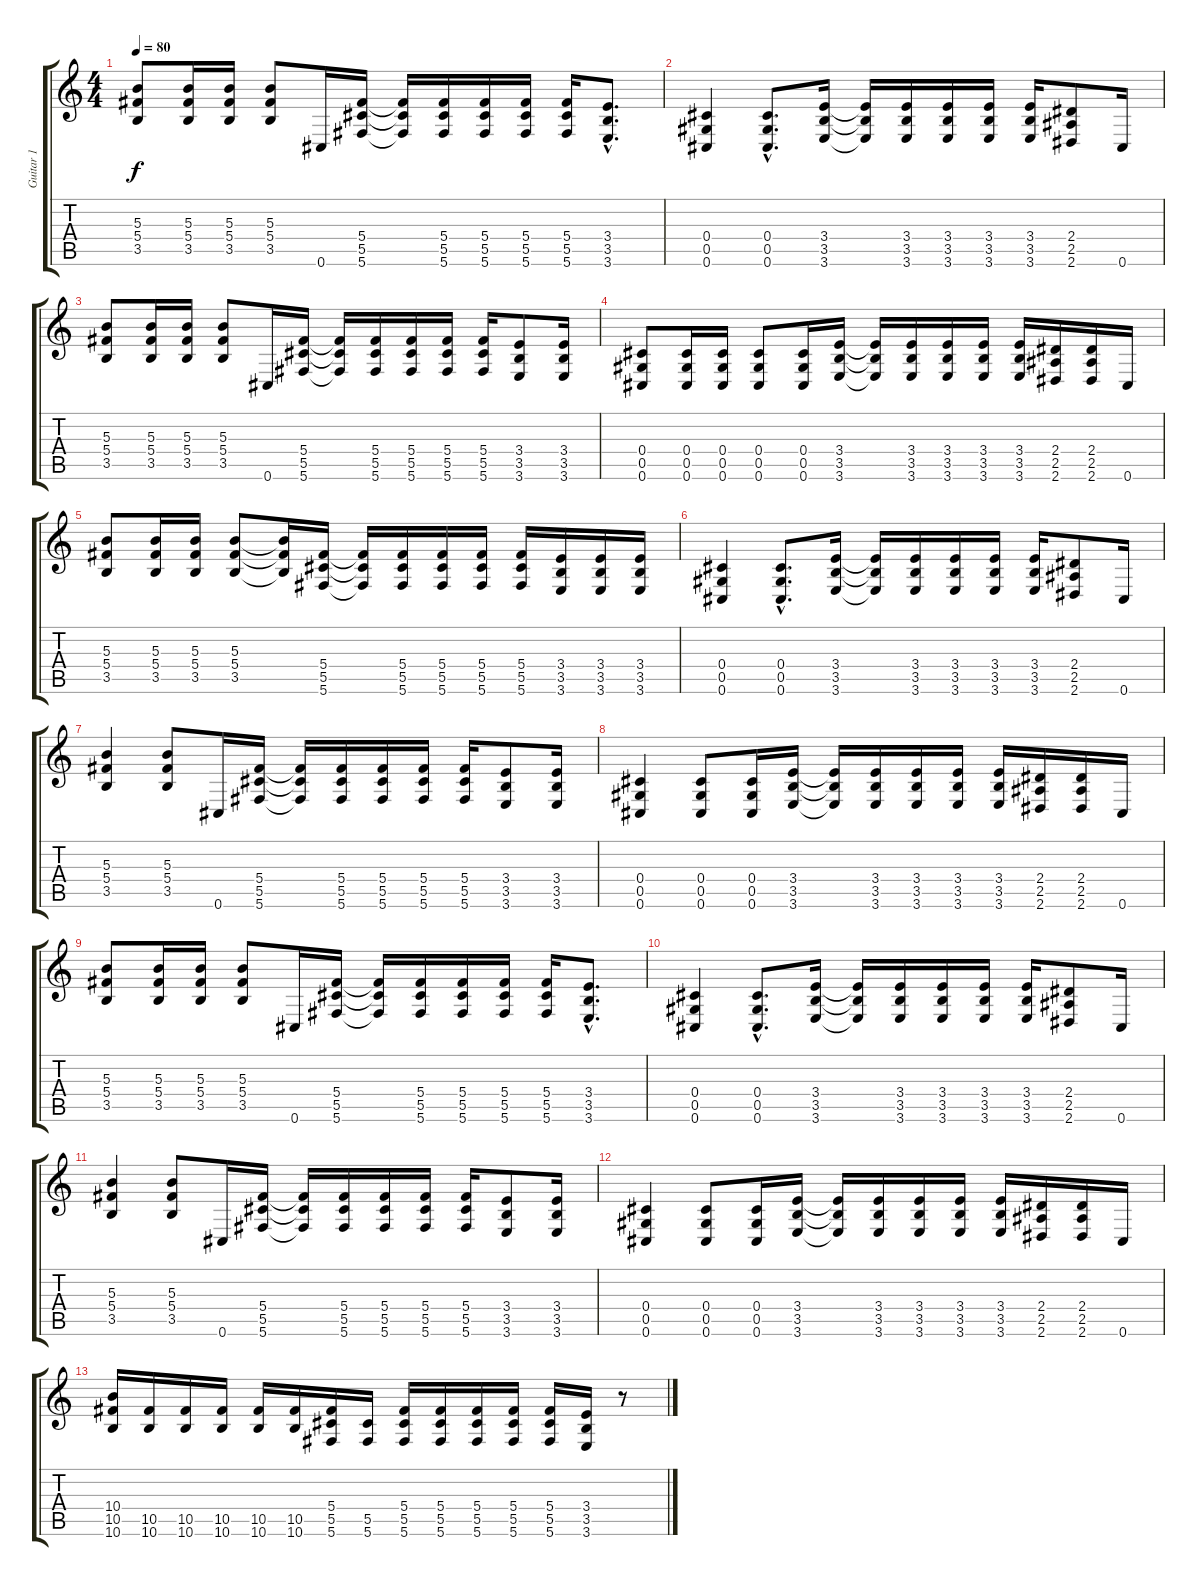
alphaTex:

\track ("Guitar 1" "Guitar 1") {instrument distortionguitar}
\staff {score tabs}
\tuning (Eb4 Bb3 Gb3 Db3 Ab2 Db2) {hide}
\ts (4 4)
\tempo 80
\clef g2
\ks c
(5.3 5.4 3.5).8{dy f} (5.3 5.4 3.5).16 (5.3 5.4 3.5).16 (5.3 5.4 3.5).8 0.6.16 (5.4 5.5 5.6).16 (5.4{t} 5.5{t} 5.6{t}).16 (5.4 5.5 5.6).16 (5.4 5.5 5.6).16 (5.4 5.5 5.6).16 (5.4 5.5 5.6).16 (3.4{hac} 3.5{hac} 3.6{hac}).8{d} |
(0.4 0.5 0.6).4 (0.4{hac} 0.5{hac} 0.6{hac}).8{d} (3.4 3.5 3.6).16 (3.4{t} 3.5{t} 3.6{t}).16 (3.4 3.5 3.6).16 (3.4 3.5 3.6).16 (3.4 3.5 3.6).16 (3.4 3.5 3.6).16 (2.4 2.5 2.6).8 0.6.16 |
(5.3 5.4 3.5).8 (5.3 5.4 3.5).16 (5.3 5.4 3.5).16 (5.3 5.4 3.5).8 0.6.16 (5.4 5.5 5.6).16 (5.4{t} 5.5{t} 5.6{t}).16 (5.4 5.5 5.6).16 (5.4 5.5 5.6).16 (5.4 5.5 5.6).16 (5.4 5.5 5.6).16 (3.4 3.5 3.6).8 (3.4 3.5 3.6).16 |
(0.4 0.5 0.6).8 (0.4 0.5 0.6).16 (0.4 0.5 0.6).16 (0.4 0.5 0.6).8 (0.4 0.5 0.6).16 (3.4 3.5 3.6).16 (3.4{t} 3.5{t} 3.6{t}).16 (3.4 3.5 3.6).16 (3.4 3.5 3.6).16 (3.4 3.5 3.6).16 (3.4 3.5 3.6).16 (2.4 2.5 2.6).16 (2.4 2.5 2.6).16 0.6.16 |
(5.3 5.4 3.5).8 (5.3 5.4 3.5).16 (5.3 5.4 3.5).16 (5.3 5.4 3.5).8 (5.3{t} 5.4{t} 3.5{t}).16 (5.4 5.5 5.6).16 (5.4{t} 5.5{t} 5.6{t}).16 (5.4 5.5 5.6).16 (5.4 5.5 5.6).16 (5.4 5.5 5.6).16 (5.4 5.5 5.6).16 (3.4 3.5 3.6).16 (3.4 3.5 3.6).16 (3.4 3.5 3.6).16 |
(0.4 0.5 0.6).4 (0.4{hac} 0.5{hac} 0.6{hac}).8{d} (3.4 3.5 3.6).16 (3.4{t} 3.5{t} 3.6{t}).16 (3.4 3.5 3.6).16 (3.4 3.5 3.6).16 (3.4 3.5 3.6).16 (3.4 3.5 3.6).16 (2.4 2.5 2.6).8 0.6.16 |
(5.3 5.4 3.5).4 (5.3 5.4 3.5).8 0.6.16 (5.4 5.5 5.6).16 (5.4{t} 5.5{t} 5.6{t}).16 (5.4 5.5 5.6).16 (5.4 5.5 5.6).16 (5.4 5.5 5.6).16 (5.4 5.5 5.6).16 (3.4 3.5 3.6).8 (3.4 3.5 3.6).16 |
(0.4 0.5 0.6).4 (0.4 0.5 0.6).8 (0.4 0.5 0.6).16 (3.4 3.5 3.6).16 (3.4{t} 3.5{t} 3.6{t}).16 (3.4 3.5 3.6).16 (3.4 3.5 3.6).16 (3.4 3.5 3.6).16 (3.4 3.5 3.6).16 (2.4 2.5 2.6).16 (2.4 2.5 2.6).16 0.6.16 |
(5.3 5.4 3.5).8 (5.3 5.4 3.5).16 (5.3 5.4 3.5).16 (5.3 5.4 3.5).8 0.6.16 (5.4 5.5 5.6).16 (5.4{t} 5.5{t} 5.6{t}).16 (5.4 5.5 5.6).16 (5.4 5.5 5.6).16 (5.4 5.5 5.6).16 (5.4 5.5 5.6).16 (3.4{hac} 3.5{hac} 3.6{hac}).8{d} |
(0.4 0.5 0.6).4 (0.4{hac} 0.5{hac} 0.6{hac}).8{d} (3.4 3.5 3.6).16 (3.4{t} 3.5{t} 3.6{t}).16 (3.4 3.5 3.6).16 (3.4 3.5 3.6).16 (3.4 3.5 3.6).16 (3.4 3.5 3.6).16 (2.4 2.5 2.6).8 0.6.16 |
(5.3 5.4 3.5).4 (5.3 5.4 3.5).8 0.6.16 (5.4 5.5 5.6).16 (5.4{t} 5.5{t} 5.6{t}).16 (5.4 5.5 5.6).16 (5.4 5.5 5.6).16 (5.4 5.5 5.6).16 (5.4 5.5 5.6).16 (3.4 3.5 3.6).8 (3.4 3.5 3.6).16 |
(0.4 0.5 0.6).4 (0.4 0.5 0.6).8 (0.4 0.5 0.6).16 (3.4 3.5 3.6).16 (3.4{t} 3.5{t} 3.6{t}).16 (3.4 3.5 3.6).16 (3.4 3.5 3.6).16 (3.4 3.5 3.6).16 (3.4 3.5 3.6).16 (2.4 2.5 2.6).16 (2.4 2.5 2.6).16 0.6.16 |
(10.4 10.5 10.6).16 (10.5 10.6).16 (10.5 10.6).16 (10.5 10.6).16 (10.5 10.6).16 (10.5 10.6).16 (5.4 5.5 5.6).16 (5.5 5.6).16 (5.4 5.5 5.6).16 (5.4 5.5 5.6).16 (5.4 5.5 5.6).16 (5.4 5.5 5.6).16 (5.4 5.5 5.6).16 (3.4 3.5 3.6).16 r.8
